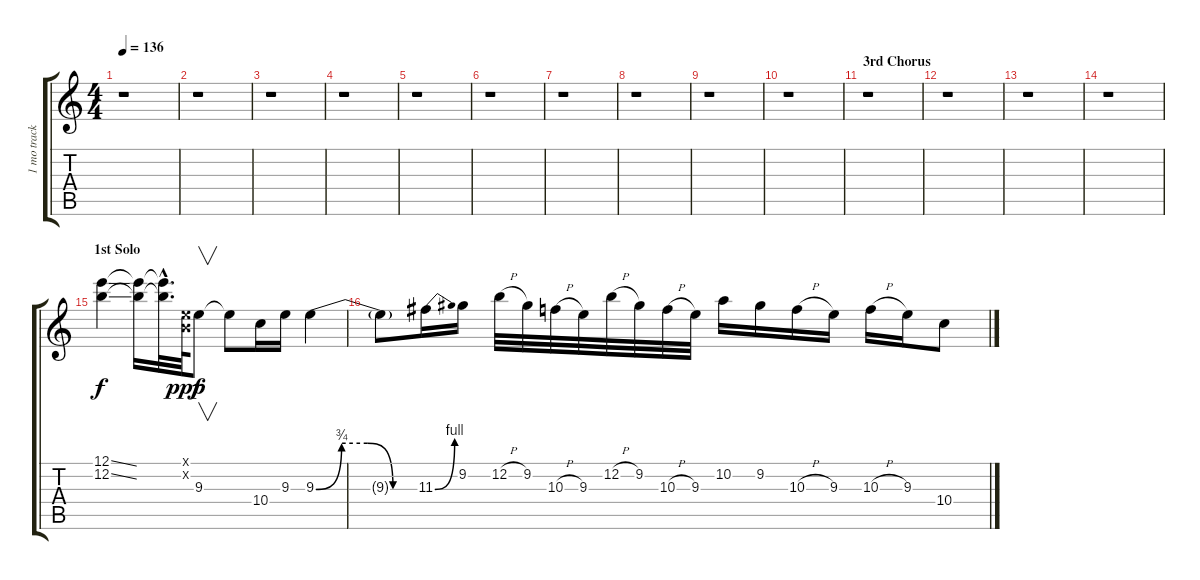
\track ("1 mo track 4 the awesome solo" "1 mo track") {instrument distortionguitar}
\staff {score tabs}
\tuning (E4 B3 G3 D3 A2 E2) {hide}
\ts (4 4)
\tempo 136
\clef g2
\ks c
r.1{dy f} |
r.1 |
r.1 |
r.1 |
r.1 |
r.1 |
r.1 |
r.1 |
r.1 |
r.1 |
\section ("" "3rd Chorus")
r.1 |
r.1 |
r.1 |
r.1 |
\section ("" "1st Solo")
(12.1{ss} 12.2{ss}).4{volume 16} (12.1{t} 12.2{t}).16 (12.1{hac t} 12.2{hac t}).32{d} (0.1{x} 0.2{x}).64{dy ppp} 9.3.8{v dy f} 9.3{t}.8 10.4.16 9.3.16 9.3{be (custom 0 0 15 3 30 3 45 0 60 0)}.4 |
9.3{t}.8 11.3{be (bend 0 0 60 4)}.16 9.2.16 12.2{h}.32 9.2.32 10.3{h}.32 9.3.32 12.2{h}.32 9.2.32 10.3{h}.32 9.3.32 10.2.16 9.2.16 10.3{h}.16 9.3.16 10.3{h}.16 9.3.16 10.4.8
